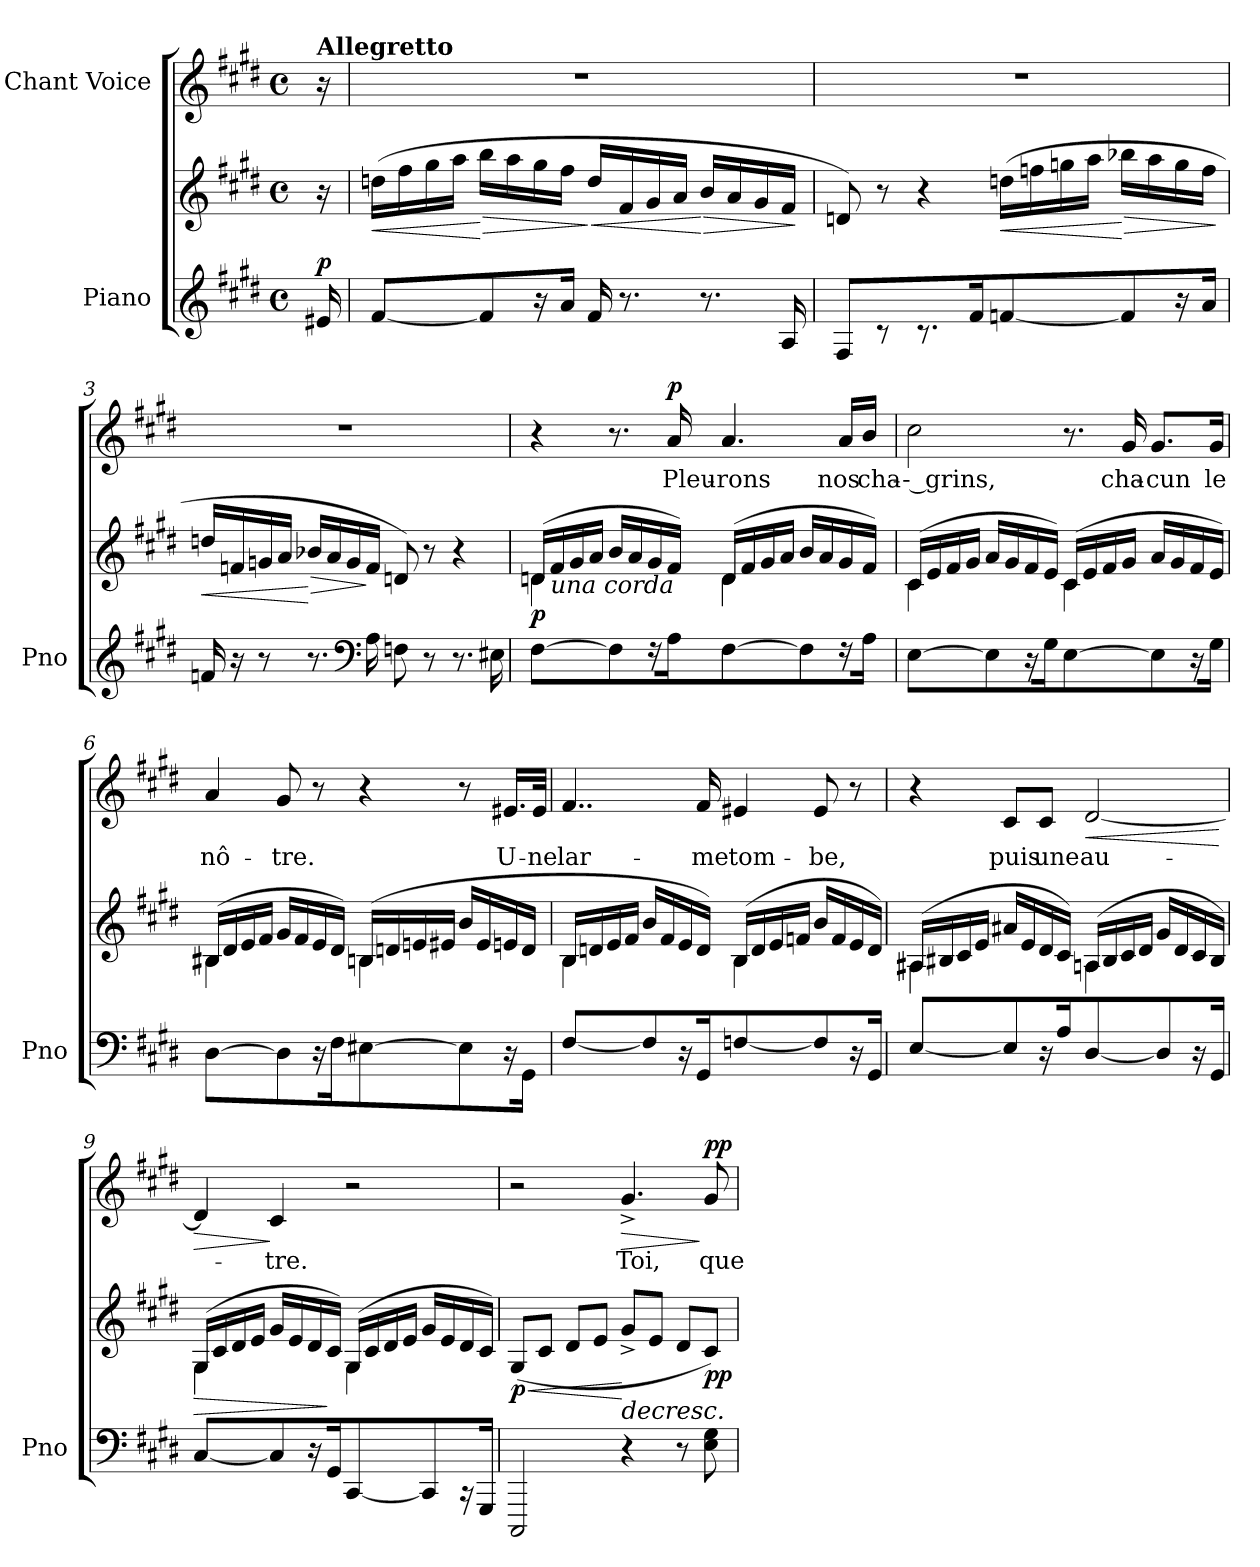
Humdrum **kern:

**kern	**kern	**dynam	**kern	**text	**dynam
*part2	*part2	*part2	*part1	*part1	*part1
*staff3	*staff2	*staff2/3	*staff1	*staff1	*staff1
*I"Piano	*	*	*I"Chant Voice	*	*
*I'Pno	*	*	*	*	*
*clefG2	*clefG2	*	*clefG2	*	*
*k[f#c#g#d#]	*k[f#c#g#d#]	*	*k[f#c#g#d#]	*	*
*M4/4	*M4/4	*	*M4/4	*	*
*met(c)	*met(c)	*	*met(c)	*	*
=	=	=	=	=	=
!	!	!	!LO:TX:a:B:t=Allegretto	!	!
!	!	!LO:DY:a=2	!	!	!
16e#X/	16r	p	16r	.	.
=1	=1	=1	=1	=1	=1
!	!	!LO:HP:b	!	!	!
[4f#/	(16ddn\LL	<	1r	.	.
.	16ff#\	.	.	.	.
.	16gg#\	.	.	.	.
.	16aa\JJ	.	.	.	.
!	!	!LO:HP:n=1:b	!	!	!
8f#/L]	16bb\LL	[ >	.	.	.
.	16aa\	.	.	.	.
16r	16gg#\	.	.	.	.
16a/JJ	16ff#\JJ	.	.	.	.
!	!	!LO:HP:n=1:b	!	!	!
16f#/	16dd/LL	] <	.	.	.
8.r	16f#/	.	.	.	.
.	16g#/	.	.	.	.
.	16a/JJ	.	.	.	.
!	!	!LO:HP:n=1:b	!	!	!
8.r	16b/LL	[ >	.	.	.
.	16a/	.	.	.	.
.	16g#/	.	.	.	.
16A/	16f#/JJ	.	.	.	.
.	.	]	.	.	.
=2	=2	=2	=2	=2	=2
8F#/	8dn/)	.	1r	.	.
8r	8r	.	.	.	.
8.r	4r	.	.	.	.
16f#/	.	.	.	.	.
!	!	!LO:HP:b	!	!	!
[4fn/	(16ddn\LL	<	.	.	.
.	16ffn\	.	.	.	.
.	16ggn\	.	.	.	.
.	16aa\JJ	.	.	.	.
!	!	!LO:HP:n=1:b	!	!	!
8f/L]	16bb-X\LL	[ >	.	.	.
.	16aa\	.	.	.	.
16r	16gg\	.	.	.	.
16a/JJ	16ff\JJ	.	.	.	.
.	.	]	.	.	.
=3	=3	=3	=3	=3	=3
!	!	!LO:HP:b	!	!	!
16fn/	16ddn/LL	<	1r	.	.
16r	16fn/	.	.	.	.
8r	16gn/	.	.	.	.
.	16a/JJ	.	.	.	.
!	!	!LO:HP:n=1:b	!	!	!
8.r	16b-X/LL	[ >	.	.	.
.	16a/	.	.	.	.
.	16g/	.	.	.	.
*clefF4	*	*	*	*	*
16A\	16f/JJ	]	.	.	.
8Fn\	8dn/)	.	.	.	.
8r	8r	.	.	.	.
8.r	4r	.	.	.	.
16E#X\	.	.	.	.	.
=4	=4	=4	=4	=4	=4
*	*^	*	*	*	*
!	!	!	!LO:DY:b	!	!	!
[4F#\	(<16dn/LL	4d\	p	4r	.	.
!	!LO:TX:b:i:t=una corda	!	!	!	!	!
.	16f#/	.	.	.	.	.
.	16g#/	.	.	.	.	.
.	16a/JJ	.	.	.	.	.
8F#\L]	16b/LL	4ryy	.	8.r	.	.
.	16a/	.	.	.	.	.
16r	16g#/	.	.	.	.	.
!	!	!	!	!	!	!LO:DY:a
16A\JJ	16f#/JJ)	.	.	16a/	Pleu-	p
[4F#\	(<16d/LL	4d\	.	4.a/	-rons	.
.	16f#/	.	.	.	.	.
.	16g#/	.	.	.	.	.
.	16a/JJ	.	.	.	.	.
8F#\L]	16b/LL	4ryy	.	.	.	.
.	16a/	.	.	.	.	.
16r	16g#/	.	.	16a/LL	nos	.
16A\JJ	16f#/JJ)	.	.	16b/JJ	cha-	.
=5	=5	=5	=5	=5	=5	=5
[4E\	(<16c#/LL	4c#\	.	2cc#\	-- grins,	.
.	16e/	.	.	.	.	.
.	16f#/	.	.	.	.	.
.	16g#/JJ	.	.	.	.	.
8E\L]	16a/LL	4ryy	.	.	.	.
.	16g#/	.	.	.	.	.
16r	16f#/	.	.	.	.	.
16G#\JJ	16e/JJ)	.	.	.	.	.
[4E\	(<16c#/LL	4c#\	.	8.r	.	.
.	16e/	.	.	.	.	.
.	16f#/	.	.	.	.	.
.	16g#/JJ	.	.	16g#/	cha-	.
8E\L]	16a/LL	4ryy	.	8.g#/L	-cun	.
.	16g#/	.	.	.	.	.
16r	16f#/	.	.	.	.	.
16G#\JJ	16e/JJ)	.	.	16g#/Jk	le	.
=6	=6	=6	=6	=6	=6	=6
[4D#\	(<16B#X/LL	4B#\	.	4a/	nô-	.
.	16d#/	.	.	.	.	.
.	16e/	.	.	.	.	.
.	16f#/JJ	.	.	.	.	.
8D#\L]	16g#/LL	4ryy	.	8g#/	-tre.	.
.	16f#/	.	.	.	.	.
16r	16e/	.	.	8r	.	.
16F#\JJ	16d#/JJ)	.	.	.	.	.
[4E#X\	(<16Bn/LL	4B\	.	4r	.	.
.	16dn/	.	.	.	.	.
.	16en/	.	.	.	.	.
.	16e#X/JJ	.	.	.	.	.
8E#/L]	16b/LL	4ryy	.	8r	.	.
.	16e#/	.	.	.	.	.
16r	16en/	.	.	16.e#X/LL	U-	.
16GG#/JJ	16d/JJ	.	.	.	.	.
.	.	.	.	32e#/JJk	-ne	.
=7	=7	=7	=7	=7	=7	=7
[4F#\	16B/LL	4B\	.	4..f#/	lar-	.
.	16dn/	.	.	.	.	.
.	16e/	.	.	.	.	.
.	16f#/JJ	.	.	.	.	.
8F#/L]	16b/LL	4ryy	.	.	.	.
.	16f#/	.	.	.	.	.
16r	16e/	.	.	.	.	.
16GG#/JJ	16d/JJ)	.	.	16f#/	-me	.
[4Fn\	(<16B/LL	4B\	.	4e#X/	tom-	.
.	16d/	.	.	.	.	.
.	16e/	.	.	.	.	.
.	16fn/JJ	.	.	.	.	.
8F/L]	16b/LL	4ryy	.	8e#/	-be,	.
.	16f/	.	.	.	.	.
16r	16e/	.	.	8r	.	.
16GG#/JJ	16d/JJ)	.	.	.	.	.
=8	=8	=8	=8	=8	=8	=8
[4E\	(<16A#X/LL	4A#\	.	4r	.	.
.	16B#X/	.	.	.	.	.
.	16c#/	.	.	.	.	.
.	16e/JJ	.	.	.	.	.
8E/L]	16a#X/LL	4ryy	.	8c#/L	puis	.
.	16e/	.	.	.	.	.
16r	16d#/	.	.	8c#/J	une	.
16A/JJ	16c#/JJ)	.	.	.	.	.
!	!	!	!	!	!	!LO:HP:b
[4D#/	(<16An/LL	4A\	.	[2d#/	au-	<
.	16B#/	.	.	.	.	.
.	16c#/	.	.	.	.	.
.	16d#/JJ	.	.	.	.	.
8D#/L]	16g#/LL	4ryy	.	.	.	.
.	16d#/	.	.	.	.	.
16r	16c#/	.	.	.	.	.
16GG#/JJ	16B#/JJ)	.	.	.	.	.
*	*v	*v	*	*	*	*
.	.	.	.	.	[
=9	=9	=9	=9	=9	=9
!	!	!LO:HP:b	!	!	!LO:HP:b
*	*^	*	*	*	*
[4C#/	(<16G#/LL	4G#\	>	4d#/]	.	>
.	16c#/	.	.	.	.	.
.	16d#/	.	.	.	.	.
.	16e/JJ	.	.	.	.	.
8C#/L]	16g#/LL	4ryy	.	4c#/	-tre.	]
.	16e/	.	.	.	.	.
16r	16d#/	.	.	.	.	.
16GG#/JJ	16c#/JJ)	.	]	.	.	.
[4CC#/	(<16G#/LL	4G#\	.	2r	.	.
.	16c#/	.	.	.	.	.
.	16d#/	.	.	.	.	.
.	16e/JJ	.	.	.	.	.
8CC#/L]	16g#/LL	4ryy	.	.	.	.
.	16e/	.	.	.	.	.
16r	16d#/	.	.	.	.	.
16GGG#/JJ	16c#/JJ)	.	.	.	.	.
*	*v	*v	*	*	*	*
=10	=10	=10	=10	=10	=10
!	!	!LO:HP:b	!	!	!
!	!	!LO:DY:n=1:b	!	!	!
2CCC#/	(8G#/L	< p	2r	.	.
.	8c#/J	.	.	.	.
.	8d#/L	.	.	.	.
.	8e/J	.	.	.	.
!	!	!LO:HP:n=1:b	!	!	!LO:HP:b
4r	8g#^>/L	[ >	4.g#^>/	Toi,	>
.	8e/J	.	.	.	.
8r	8d#/L	.	.	.	.
!	!	!LO:DY:n=2:b	!	!	!LO:DY:n=1:a
8E\ 8G#\	8c#/J)	pp	8g#/	que	] pp
.	.	]	.	.	.
=	=	=	=	=	=
*-	*-	*-	*-	*-	*-
